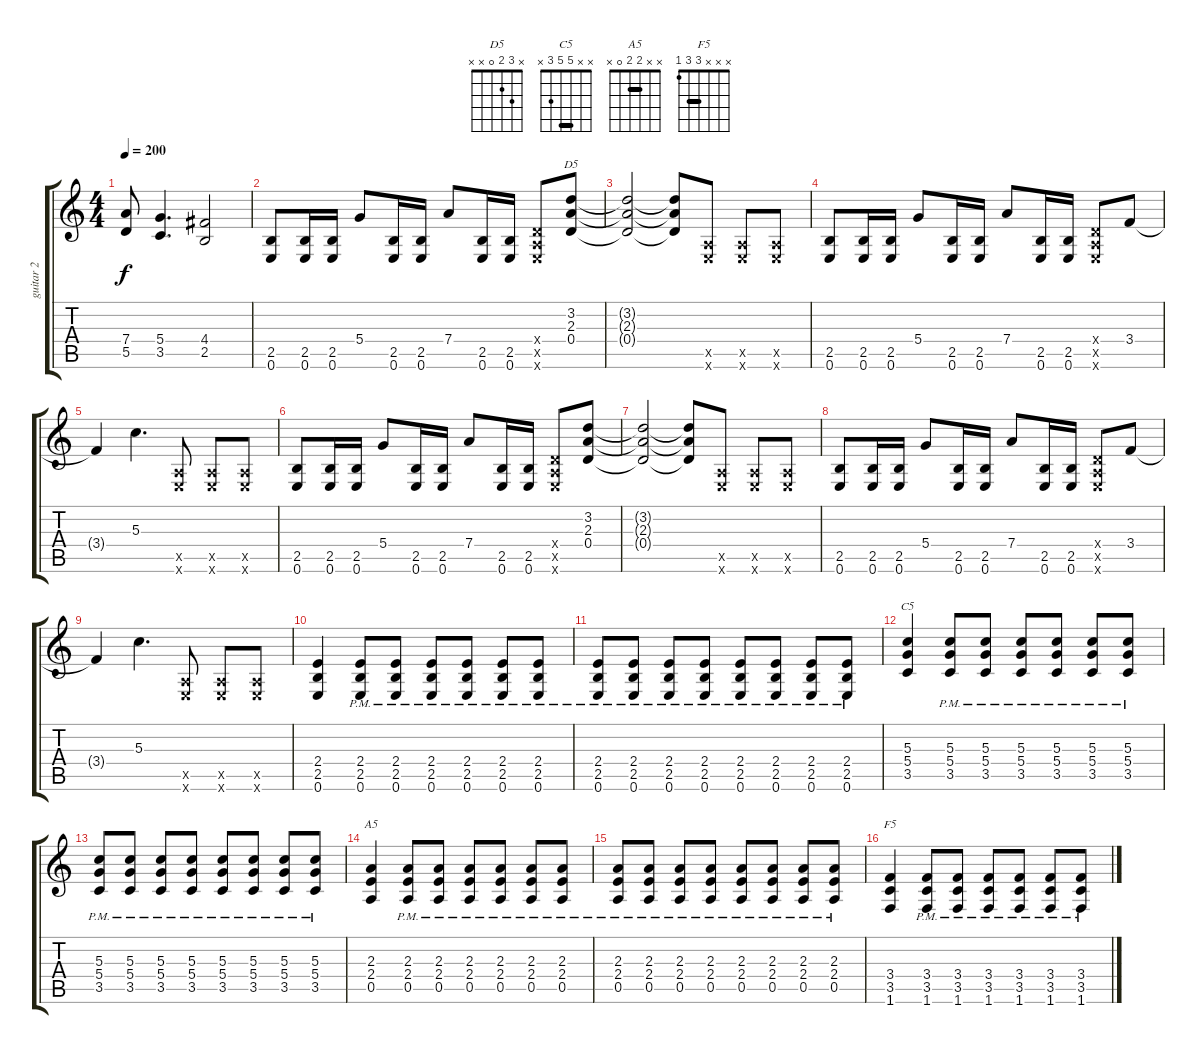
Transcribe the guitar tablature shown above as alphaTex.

\track ("guitar 2" "guitar 2") {instrument overdrivenguitar}
\staff {score tabs}
\tuning (E4 B3 G3 D3 A2 E2) {hide}
\chord ("D5" x 3 2 0 x x)
\chord ("C5" x x 5 5 3 x) {barre 5}
\chord ("A5" x x 2 2 0 x) {barre 2}
\chord ("F5" x x x 3 3 1) {barre 3}
\ts (4 4)
\tempo 200
\clef g2
\ks c
(7.4{t} 5.5{t}).8{dy f} (5.4 3.5).4{d} (4.4 2.5).2 |
(2.5 0.6).8 (2.5 0.6).16 (2.5 0.6).16 5.4.8 (2.5 0.6).16 (2.5 0.6).16 7.4.8 (2.5 0.6).16 (2.5 0.6).16 (0.4{x} 0.5{x} 0.6{x}).8 (3.2 2.3 0.4).8{ch "D5"} |
(3.2{t} 2.3{t} 0.4{t}).2 (3.2{t} 2.3{t} 0.4{t}).8 (0.5{x} 0.6{x}).8 (0.5{x} 0.6{x}).8 (0.5{x} 0.6{x}).8 |
(2.5 0.6).8 (2.5 0.6).16 (2.5 0.6).16 5.4.8 (2.5 0.6).16 (2.5 0.6).16 7.4.8 (2.5 0.6).16 (2.5 0.6).16 (0.4{x} 0.5{x} 0.6{x}).8 3.4.8 |
3.4{t}.4 5.3.4{d} (0.5{x} 0.6{x}).8 (0.5{x} 0.6{x}).8 (0.5{x} 0.6{x}).8 |
(2.5 0.6).8 (2.5 0.6).16 (2.5 0.6).16 5.4.8 (2.5 0.6).16 (2.5 0.6).16 7.4.8 (2.5 0.6).16 (2.5 0.6).16 (0.4{x} 0.5{x} 0.6{x}).8 (3.2 2.3 0.4).8 |
(3.2{t} 2.3{t} 0.4{t}).2 (3.2{t} 2.3{t} 0.4{t}).8 (0.5{x} 0.6{x}).8 (0.5{x} 0.6{x}).8 (0.5{x} 0.6{x}).8 |
(2.5 0.6).8 (2.5 0.6).16 (2.5 0.6).16 5.4.8 (2.5 0.6).16 (2.5 0.6).16 7.4.8 (2.5 0.6).16 (2.5 0.6).16 (0.4{x} 0.5{x} 0.6{x}).8 3.4.8 |
3.4{t}.4 5.3.4{d} (0.5{x} 0.6{x}).8 (0.5{x} 0.6{x}).8 (0.5{x} 0.6{x}).8 |
(2.4 2.5 0.6).4 (2.4{pm} 2.5{pm} 0.6{pm}).8 (2.4{pm} 2.5{pm} 0.6{pm}).8 (2.4{pm} 2.5{pm} 0.6{pm}).8 (2.4{pm} 2.5{pm} 0.6{pm}).8 (2.4{pm} 2.5{pm} 0.6{pm}).8 (2.4{pm} 2.5{pm} 0.6{pm}).8 |
(2.4{pm} 2.5{pm} 0.6{pm}).8 (2.4{pm} 2.5{pm} 0.6{pm}).8 (2.4{pm} 2.5{pm} 0.6{pm}).8 (2.4{pm} 2.5{pm} 0.6{pm}).8 (2.4{pm} 2.5{pm} 0.6{pm}).8 (2.4{pm} 2.5{pm} 0.6{pm}).8 (2.4{pm} 2.5{pm} 0.6{pm}).8 (2.4{pm} 2.5{pm} 0.6{pm}).8 |
(5.3 5.4 3.5).4{ch "C5"} (5.3{pm} 5.4{pm} 3.5{pm}).8 (5.3{pm} 5.4{pm} 3.5{pm}).8 (5.3{pm} 5.4{pm} 3.5{pm}).8 (5.3{pm} 5.4{pm} 3.5{pm}).8 (5.3{pm} 5.4{pm} 3.5{pm}).8 (5.3{pm} 5.4{pm} 3.5{pm}).8 |
(5.3{pm} 5.4{pm} 3.5{pm}).8 (5.3{pm} 5.4{pm} 3.5{pm}).8 (5.3{pm} 5.4{pm} 3.5{pm}).8 (5.3{pm} 5.4{pm} 3.5{pm}).8 (5.3{pm} 5.4{pm} 3.5{pm}).8 (5.3{pm} 5.4{pm} 3.5{pm}).8 (5.3{pm} 5.4{pm} 3.5{pm}).8 (5.3{pm} 5.4{pm} 3.5{pm}).8 |
(2.3 2.4 0.5).4{ch "A5"} (2.3{pm} 2.4{pm} 0.5{pm}).8 (2.3{pm} 2.4{pm} 0.5{pm}).8 (2.3{pm} 2.4{pm} 0.5{pm}).8 (2.3{pm} 2.4{pm} 0.5{pm}).8 (2.3{pm} 2.4{pm} 0.5{pm}).8 (2.3{pm} 2.4{pm} 0.5{pm}).8 |
(2.3{pm} 2.4{pm} 0.5{pm}).8 (2.3{pm} 2.4{pm} 0.5{pm}).8 (2.3{pm} 2.4{pm} 0.5{pm}).8 (2.3{pm} 2.4{pm} 0.5{pm}).8 (2.3{pm} 2.4{pm} 0.5{pm}).8 (2.3{pm} 2.4{pm} 0.5{pm}).8 (2.3{pm} 2.4{pm} 0.5{pm}).8 (2.3{pm} 2.4{pm} 0.5{pm}).8 |
(3.4 3.5 1.6).4{ch "F5"} (3.4{pm} 3.5{pm} 1.6{pm}).8 (3.4{pm} 3.5{pm} 1.6{pm}).8 (3.4{pm} 3.5{pm} 1.6{pm}).8 (3.4{pm} 3.5{pm} 1.6{pm}).8 (3.4{pm} 3.5{pm} 1.6{pm}).8 (3.4{pm} 3.5{pm} 1.6{pm}).8
